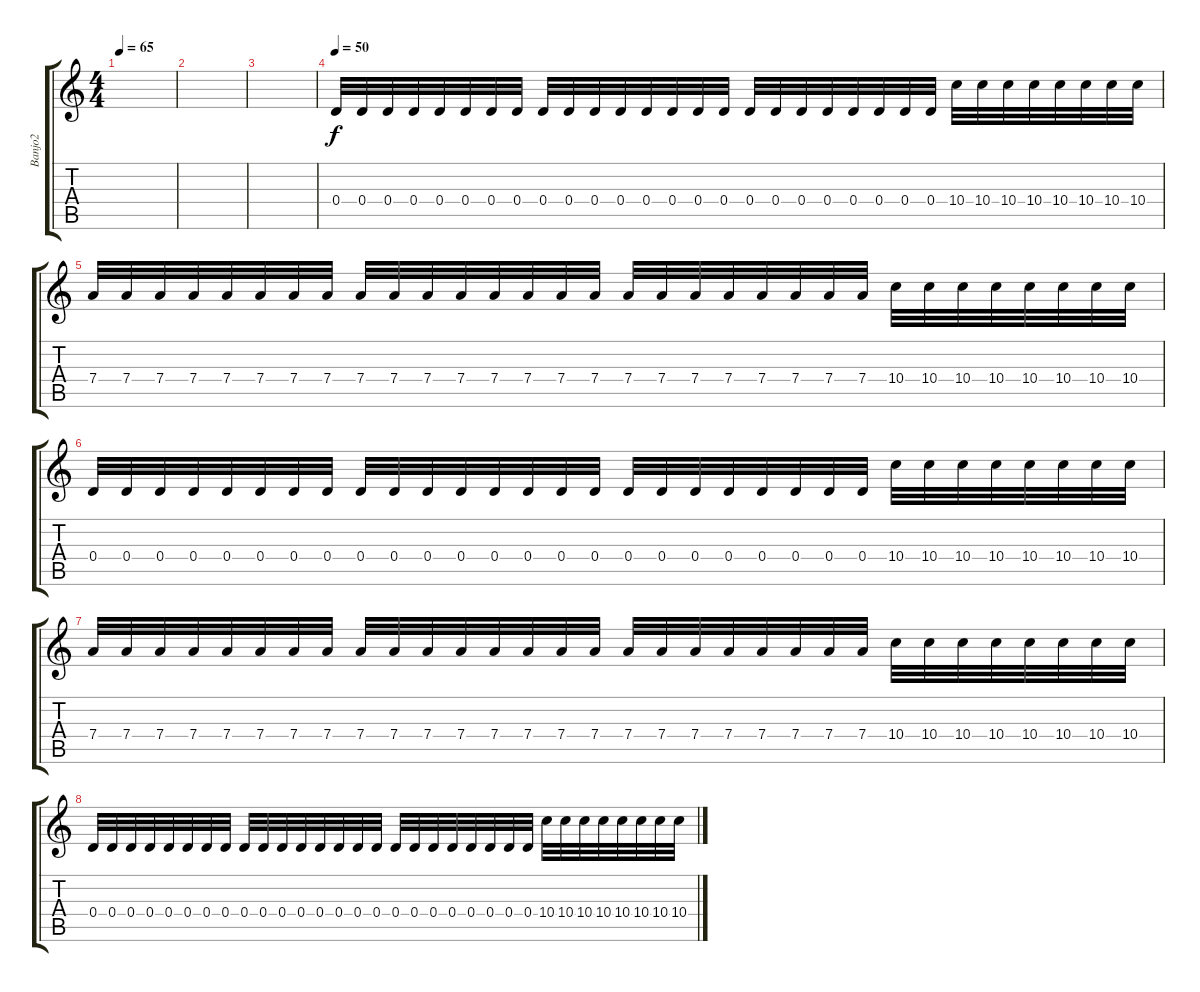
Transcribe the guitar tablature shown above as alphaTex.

\track ("Banjo2" "Banjo2") {instrument banjo}
\staff {score tabs}
\tuning (E4 B3 G3 D3 A2 E2) {hide}
\displaytranspose 12
\ts (4 4)
\tempo 65
\clef g2
\ks c
|
|
|
\tempo 50
0.4.32 0.4.32 0.4.32 0.4.32 0.4.32 0.4.32 0.4.32 0.4.32 0.4.32 0.4.32 0.4.32 0.4.32 0.4.32 0.4.32 0.4.32 0.4.32 0.4.32 0.4.32 0.4.32 0.4.32 0.4.32 0.4.32 0.4.32 0.4.32 10.4.32 10.4.32 10.4.32 10.4.32 10.4.32 10.4.32 10.4.32 10.4.32 |
7.4.32 7.4.32 7.4.32 7.4.32 7.4.32 7.4.32 7.4.32 7.4.32 7.4.32 7.4.32 7.4.32 7.4.32 7.4.32 7.4.32 7.4.32 7.4.32 7.4.32 7.4.32 7.4.32 7.4.32 7.4.32 7.4.32 7.4.32 7.4.32 10.4.32 10.4.32 10.4.32 10.4.32 10.4.32 10.4.32 10.4.32 10.4.32 |
0.4.32{instrument distortionguitar} 0.4.32 0.4.32 0.4.32 0.4.32 0.4.32 0.4.32 0.4.32 0.4.32 0.4.32 0.4.32 0.4.32 0.4.32 0.4.32 0.4.32 0.4.32 0.4.32 0.4.32 0.4.32 0.4.32 0.4.32 0.4.32 0.4.32 0.4.32 10.4.32 10.4.32 10.4.32 10.4.32 10.4.32 10.4.32 10.4.32 10.4.32 |
7.4.32 7.4.32 7.4.32 7.4.32 7.4.32 7.4.32 7.4.32 7.4.32 7.4.32 7.4.32 7.4.32 7.4.32 7.4.32 7.4.32 7.4.32 7.4.32 7.4.32 7.4.32 7.4.32 7.4.32 7.4.32 7.4.32 7.4.32 7.4.32 10.4.32 10.4.32 10.4.32 10.4.32 10.4.32 10.4.32 10.4.32 10.4.32 |
0.4.32 0.4.32 0.4.32 0.4.32 0.4.32 0.4.32 0.4.32 0.4.32 0.4.32 0.4.32 0.4.32 0.4.32 0.4.32 0.4.32 0.4.32 0.4.32 0.4.32 0.4.32 0.4.32 0.4.32 0.4.32 0.4.32 0.4.32 0.4.32 10.4.32 10.4.32 10.4.32 10.4.32 10.4.32 10.4.32 10.4.32 10.4.32
